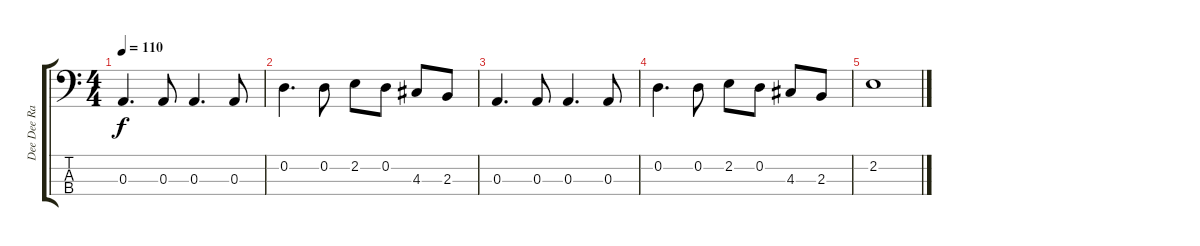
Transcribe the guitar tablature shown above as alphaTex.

\track ("Dee Dee Ramone-Bass" "Dee Dee Ra") {instrument electricbasspick}
\staff {score tabs}
\tuning (G2 D2 A1 E1) {hide}
\ts (4 4)
\tempo 110
\clef f4
\ks c
0.3.4{d dy f} 0.3.8 0.3.4{d} 0.3.8 |
0.2.4{d} 0.2.8 2.2.8 0.2.8 4.3.8 2.3.8 |
0.3.4{d} 0.3.8 0.3.4{d} 0.3.8 |
0.2.4{d} 0.2.8 2.2.8 0.2.8 4.3.8 2.3.8 |
2.2.1
